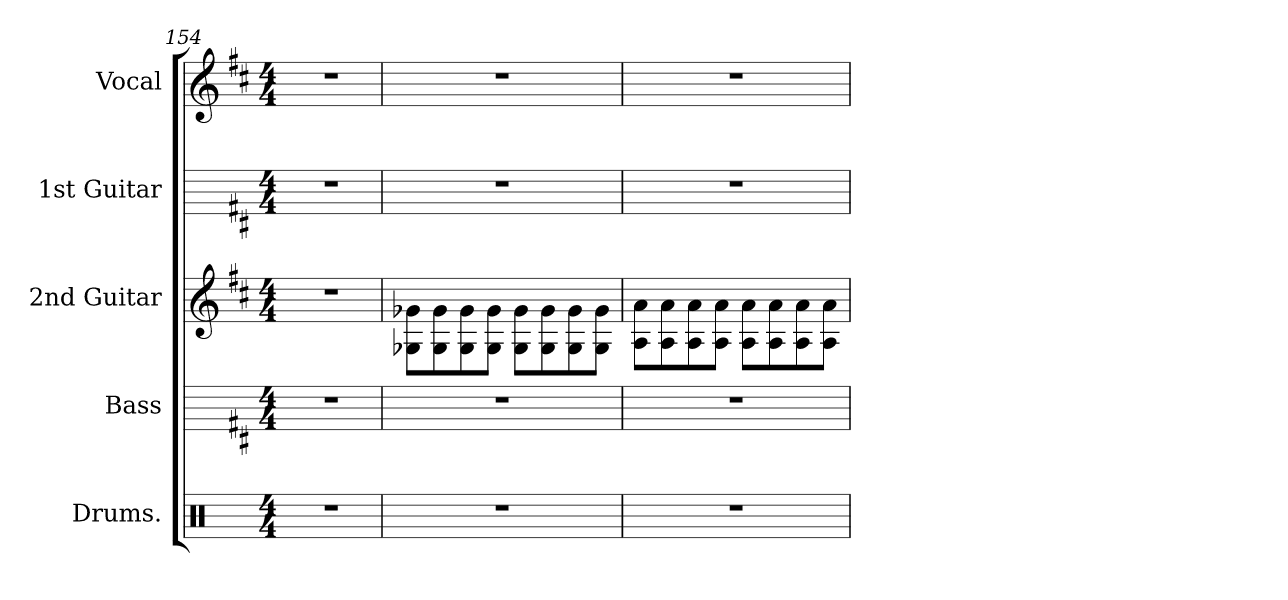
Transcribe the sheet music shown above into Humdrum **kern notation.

**kern	**kern	**kern	**kern	**kern
*part5	*part4	*part3	*part2	*part1
*staff5	*staff4	*staff3	*staff2	*staff1
*I"Drums.	*I"Bass	*I"2nd Guitar	*I"1st Guitar	*I"Vocal
*I'Drs.	*I'Ba.	*I'Gt.2	*I'Gt.1	*I'Vo.
!!LO:PB:g=z
*clefX	*	*	*	*clefG2
*	*ITrd7c12	*	*	*
*k[]	*k[f#c#]	*k[f#c#]	*k[f#c#]	*k[f#c#]
*M4/4	*M4/4	*M4/4	*M4/4	*M4/4
=154	=154	=154	=154	=154
1r	1r	1r	1r	1r
=155	=155	=155	=155	=155
1r	1r	8G-\ 8g-\L	1r	1r
.	.	8G-\ 8g-\	.	.
.	.	8G-\ 8g-\	.	.
.	.	8G-\ 8g-\J	.	.
.	.	8G-\ 8g-\L	.	.
.	.	8G-\ 8g-\	.	.
.	.	8G-\ 8g-\	.	.
.	.	8G-\ 8g-\J	.	.
=156	=156	=156	=156	=156
1r	1r	8A\ 8a\L	1r	1r
.	.	8A\ 8a\	.	.
.	.	8A\ 8a\	.	.
.	.	8A\ 8a\J	.	.
.	.	8A\ 8a\L	.	.
.	.	8A\ 8a\	.	.
.	.	8A\ 8a\	.	.
.	.	8A\ 8a\J	.	.
=	=	=	=	=
*-	*-	*-	*-	*-
